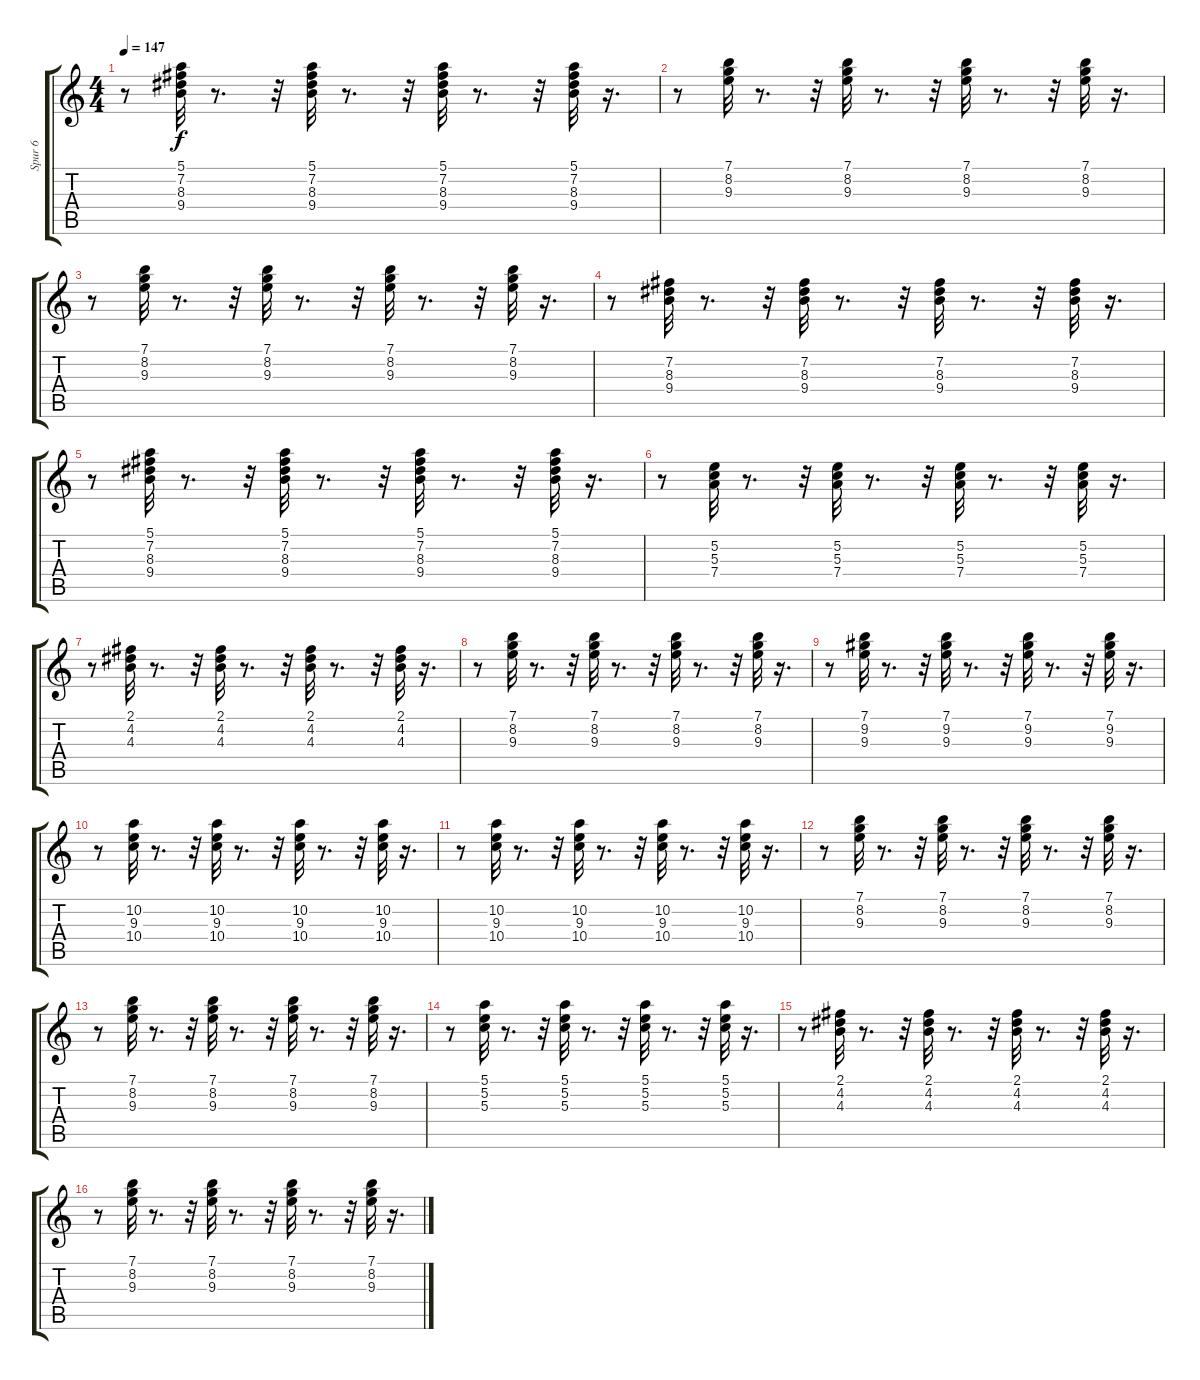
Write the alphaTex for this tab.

\track ("Spur 6" "Spur 6") {instrument distortionguitar}
\staff {score tabs}
\tuning (E4 B3 G3 D3 A2 E2) {hide}
\ts (4 4)
\tempo 147
\clef g2
\ks c
r.8{dy f} (5.1 7.2 8.3 9.4).32 r.8{d} r.32 (5.1 7.2 8.3 9.4).32 r.8{d} r.32 (5.1 7.2 8.3 9.4).32 r.8{d} r.32 (5.1 7.2 8.3 9.4).32 r.16{d} |
r.8 (7.1 8.2 9.3).32 r.8{d} r.32 (7.1 8.2 9.3).32 r.8{d} r.32 (7.1 8.2 9.3).32 r.8{d} r.32 (7.1 8.2 9.3).32 r.16{d} |
r.8 (7.1 8.2 9.3).32 r.8{d} r.32 (7.1 8.2 9.3).32 r.8{d} r.32 (7.1 8.2 9.3).32 r.8{d} r.32 (7.1 8.2 9.3).32 r.16{d} |
r.8 (7.2 8.3 9.4).32 r.8{d} r.32 (7.2 8.3 9.4).32 r.8{d} r.32 (7.2 8.3 9.4).32 r.8{d} r.32 (7.2 8.3 9.4).32 r.16{d} |
r.8 (5.1 7.2 8.3 9.4).32 r.8{d} r.32 (5.1 7.2 8.3 9.4).32 r.8{d} r.32 (5.1 7.2 8.3 9.4).32 r.8{d} r.32 (5.1 7.2 8.3 9.4).32 r.16{d} |
r.8 (5.2 5.3 7.4).32 r.8{d} r.32 (5.2 5.3 7.4).32 r.8{d} r.32 (5.2 5.3 7.4).32 r.8{d} r.32 (5.2 5.3 7.4).32 r.16{d} |
r.8 (2.1 4.2 4.3).32 r.8{d} r.32 (2.1 4.2 4.3).32 r.8{d} r.32 (2.1 4.2 4.3).32 r.8{d} r.32 (2.1 4.2 4.3).32 r.16{d} |
r.8 (7.1 8.2 9.3).32 r.8{d} r.32 (7.1 8.2 9.3).32 r.8{d} r.32 (7.1 8.2 9.3).32 r.8{d} r.32 (7.1 8.2 9.3).32 r.16{d} |
r.8 (7.1 9.2 9.3).32 r.8{d} r.32 (7.1 9.2 9.3).32 r.8{d} r.32 (7.1 9.2 9.3).32 r.8{d} r.32 (7.1 9.2 9.3).32 r.16{d} |
r.8 (10.2 9.3 10.4).32 r.8{d} r.32 (10.2 9.3 10.4).32 r.8{d} r.32 (10.2 9.3 10.4).32 r.8{d} r.32 (10.2 9.3 10.4).32 r.16{d} |
r.8 (10.2 9.3 10.4).32 r.8{d} r.32 (10.2 9.3 10.4).32 r.8{d} r.32 (10.2 9.3 10.4).32 r.8{d} r.32 (10.2 9.3 10.4).32 r.16{d} |
r.8 (7.1 8.2 9.3).32 r.8{d} r.32 (7.1 8.2 9.3).32 r.8{d} r.32 (7.1 8.2 9.3).32 r.8{d} r.32 (7.1 8.2 9.3).32 r.16{d} |
r.8 (7.1 8.2 9.3).32 r.8{d} r.32 (7.1 8.2 9.3).32 r.8{d} r.32 (7.1 8.2 9.3).32 r.8{d} r.32 (7.1 8.2 9.3).32 r.16{d} |
r.8 (5.1 5.2 5.3).32 r.8{d} r.32 (5.1 5.2 5.3).32 r.8{d} r.32 (5.1 5.2 5.3).32 r.8{d} r.32 (5.1 5.2 5.3).32 r.16{d} |
r.8 (2.1 4.2 4.3).32 r.8{d} r.32 (2.1 4.2 4.3).32 r.8{d} r.32 (2.1 4.2 4.3).32 r.8{d} r.32 (2.1 4.2 4.3).32 r.16{d} |
r.8 (7.1 8.2 9.3).32 r.8{d} r.32 (7.1 8.2 9.3).32 r.8{d} r.32 (7.1 8.2 9.3).32 r.8{d} r.32 (7.1 8.2 9.3).32 r.16{d}
